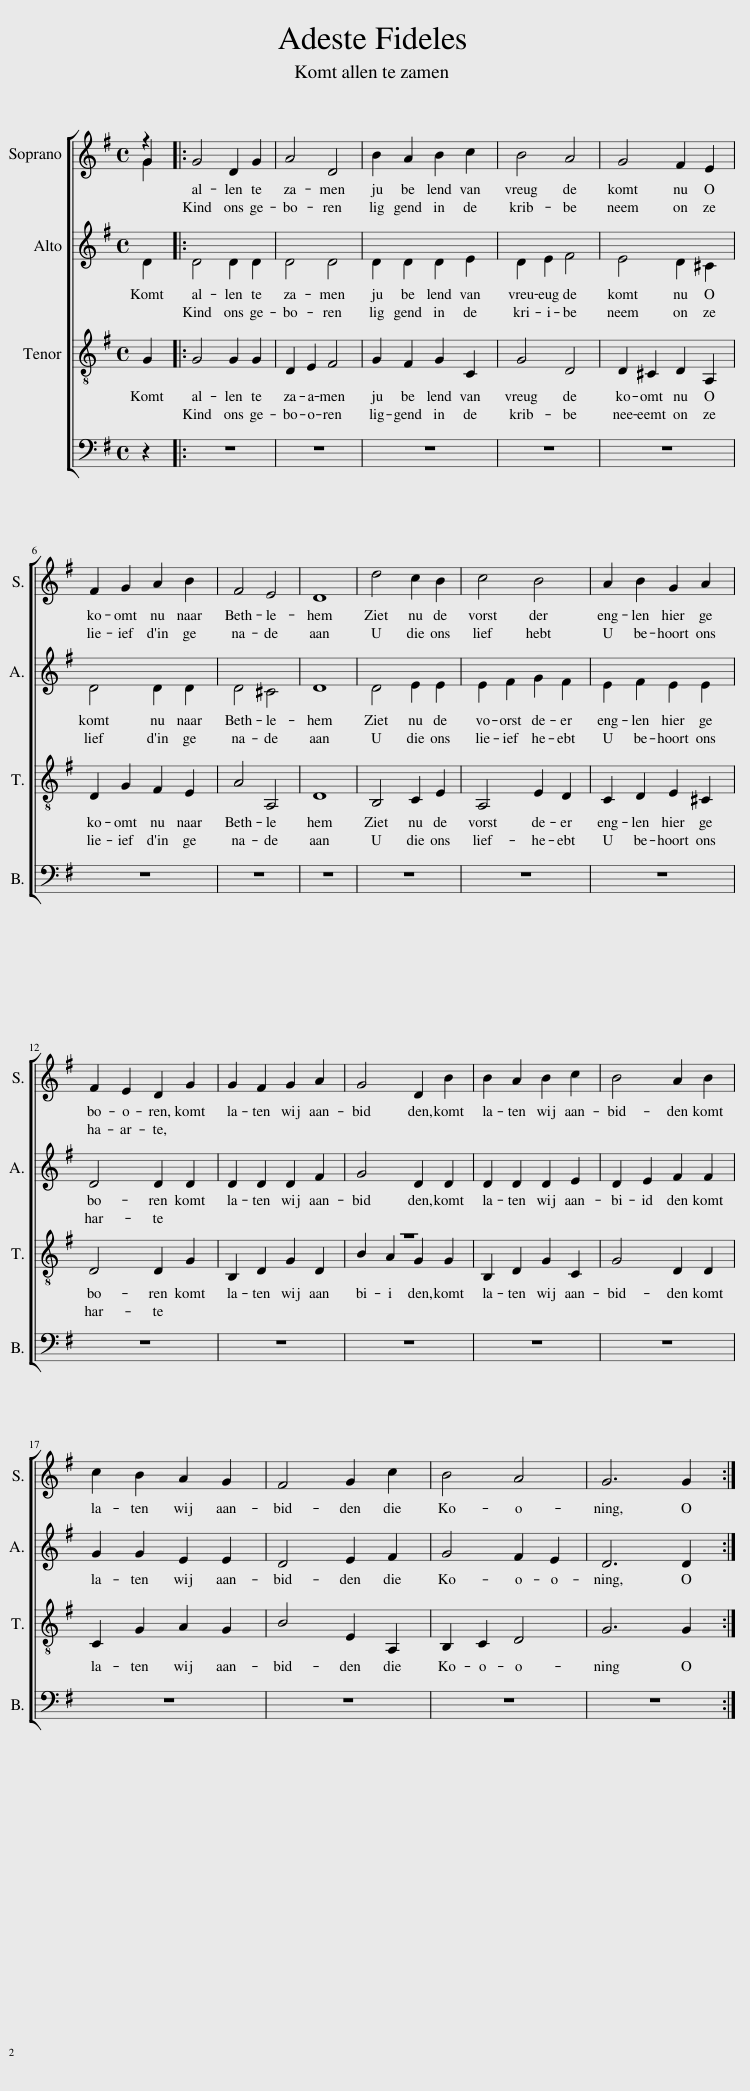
X:1
%%score [ ( 1 2 3 ) ( 4 5 ) 6 ]
L:1/8
M:4/4
I:linebreak $
K:G
V:1 treble
V:2 treble
V:3 treble
V:4 treble
V:5 treble
V:6 treble-8
V:1
 z2 |: G4 D2 G2 | A4 D4 | B2 A2 B2 c2 | B4 A4 | %5
 G4 F2 E2 |$ F2 G2 A2 B2 | F4 E4 | D8 | d4 c2 B2 | %10
 c4 B4 | A2 B2 G2 A2 |$ F2 E2 D2 G2 | G2 F2 G2 A2 | G4 D2 B2 | %15
 B2 A2 B2 c2 | B4 A2 B2 |$ c2 B2 A2 G2 | F4 G2 c2 | B4 A4 | %20
 G6 G2 :| %21
V:2
 G2 |: x8 | x8 | x8 | x8 | %5
 x8 |$ x8 | x8 | x8 | x8 | %10
 x8 | x8 |$ x8 | x8 | x8 | %15
 x8 | x8 |$ x8 | x8 | x8 | %20
 x8 :| %21
V:3
 G2 |: x8 | x8 | x8 | x8 | %5
 x8 |$ x8 | x8 | x8 | x8 | %10
 x8 | x8 |$ x8 | x8 | x8 | %15
 x8 | x8 |$ x8 | x8 | x8 | %20
 x8 :| %21
V:4
 x2 |: x8 | x8 | x8 | x8 | %5
 x8 |$ x8 | x8 | x8 | x8 | %10
 x8 | x8 |$ D4 D2 D2 | D2 D2 D2 F2 | G4 D2 D2 | %15
 D2 D2 D2 E2 | D2 E2 F2 F2 |$ G2 G2 E2 E2 | D4 E2 F2 | G4 F2 E2 | %20
 D6 D2 :| %21
V:5
 D2 |: D4 D2 D2 | D4 D4 | D2 D2 D2 E2 | D2 E2 F4 | %5
 E4 D2 ^C2 |$ D4 D2 D2 | D4 ^C4 | D8 | D4 E2 E2 | %10
 E2 F2 G2 F2 | E2 F2 E2 E2 |$ x8 | x8 | x8 | %15
 x8 | x8 |$ x8 | x8 | x8 | %20
 x8 :| %21
V:6
 G2 |: G4 G2 G2 | D2 E2 F4 | G2 F2 G2 C2 | G4 D4 | %5
 D2 ^C2 D2 A,2 |$ D2 G2 F2 E2 | A4 A,4 | D8 | B,4 C2 E2 | %10
 A,4 E2 D2 | C2 D2 E2 ^C2 |$ D4 D2 G2 | B,2 D2 G2 D2 | B2 A2 G2 G2 | %15
 B,2 D2 G2 C2 | G4 D2 D2 |$ C2 G2 A2 G2 | B4 E2 A,2 | B,2 C2 D4 | %20
 G6 G2 :| %21
